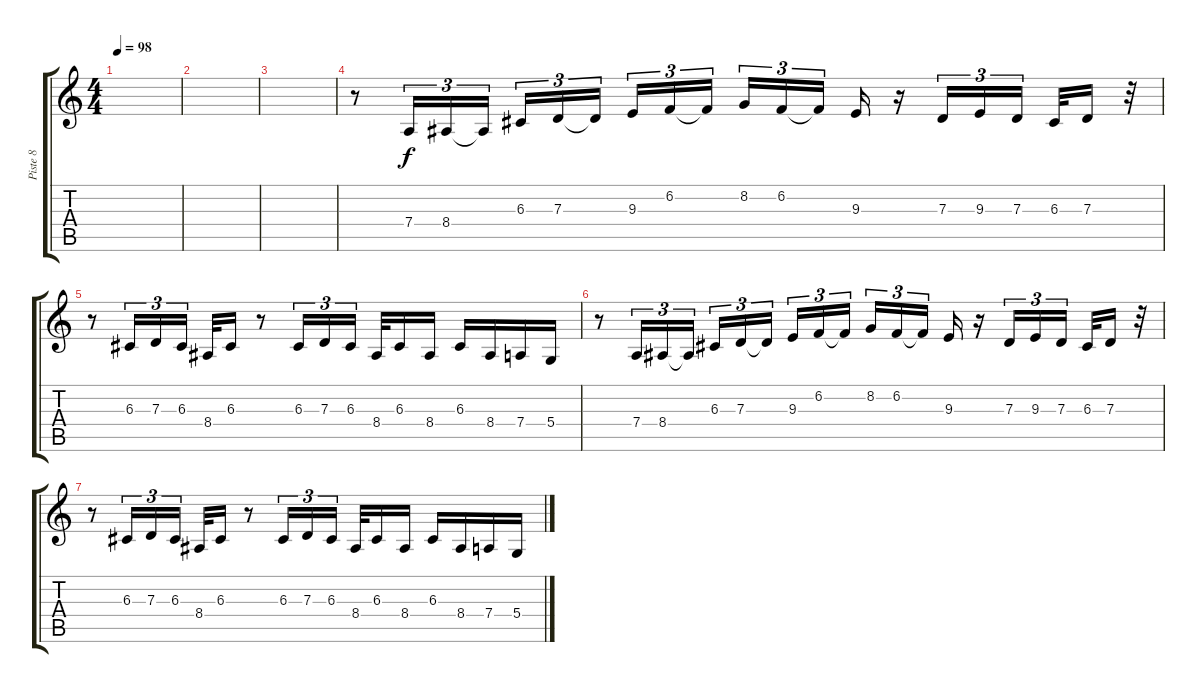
\track ("Piste 8" "Piste 8") {instrument stringensemble1}
\staff {score tabs}
\tuning (E4 B3 G3 D3 A2 E2) {hide}
\ts (4 4)
\tempo 98
\clef g2
\ks c
|
|
|
r.8 7.4.16{tu (3 2)} 8.4.16{tu (3 2)} 8.4{t}.16{tu (3 2)} 6.3.16{tu (3 2)} 7.3.16{tu (3 2)} 7.3{t}.16{tu (3 2)} 9.3.16{tu (3 2)} 6.2.16{tu (3 2)} 6.2{t}.16{tu (3 2)} 8.2.16{tu (3 2)} 6.2.16{tu (3 2)} 6.2{t}.16{tu (3 2)} 9.3.16 r.16 7.3.16{tu (3 2)} 9.3.16{tu (3 2)} 7.3.16{tu (3 2)} 6.3.32 7.3.16 r.32 |
r.8 6.3.16{tu (3 2)} 7.3.16{tu (3 2)} 6.3.16{tu (3 2)} 8.4.32 6.3.16 r.8 6.3.16{tu (3 2)} 7.3.16{tu (3 2)} 6.3.16{tu (3 2)} 8.4.32 6.3.16 8.4.16 6.3.16 8.4.16 7.4.16 5.4.16 |
r.8 7.4.16{tu (3 2)} 8.4.16{tu (3 2)} 8.4{t}.16{tu (3 2)} 6.3.16{tu (3 2)} 7.3.16{tu (3 2)} 7.3{t}.16{tu (3 2)} 9.3.16{tu (3 2)} 6.2.16{tu (3 2)} 6.2{t}.16{tu (3 2)} 8.2.16{tu (3 2)} 6.2.16{tu (3 2)} 6.2{t}.16{tu (3 2)} 9.3.16 r.16 7.3.16{tu (3 2)} 9.3.16{tu (3 2)} 7.3.16{tu (3 2)} 6.3.32 7.3.16 r.32 |
r.8 6.3.16{tu (3 2)} 7.3.16{tu (3 2)} 6.3.16{tu (3 2)} 8.4.32 6.3.16 r.8 6.3.16{tu (3 2)} 7.3.16{tu (3 2)} 6.3.16{tu (3 2)} 8.4.32 6.3.16 8.4.16 6.3.16 8.4.16 7.4.16 5.4.16
